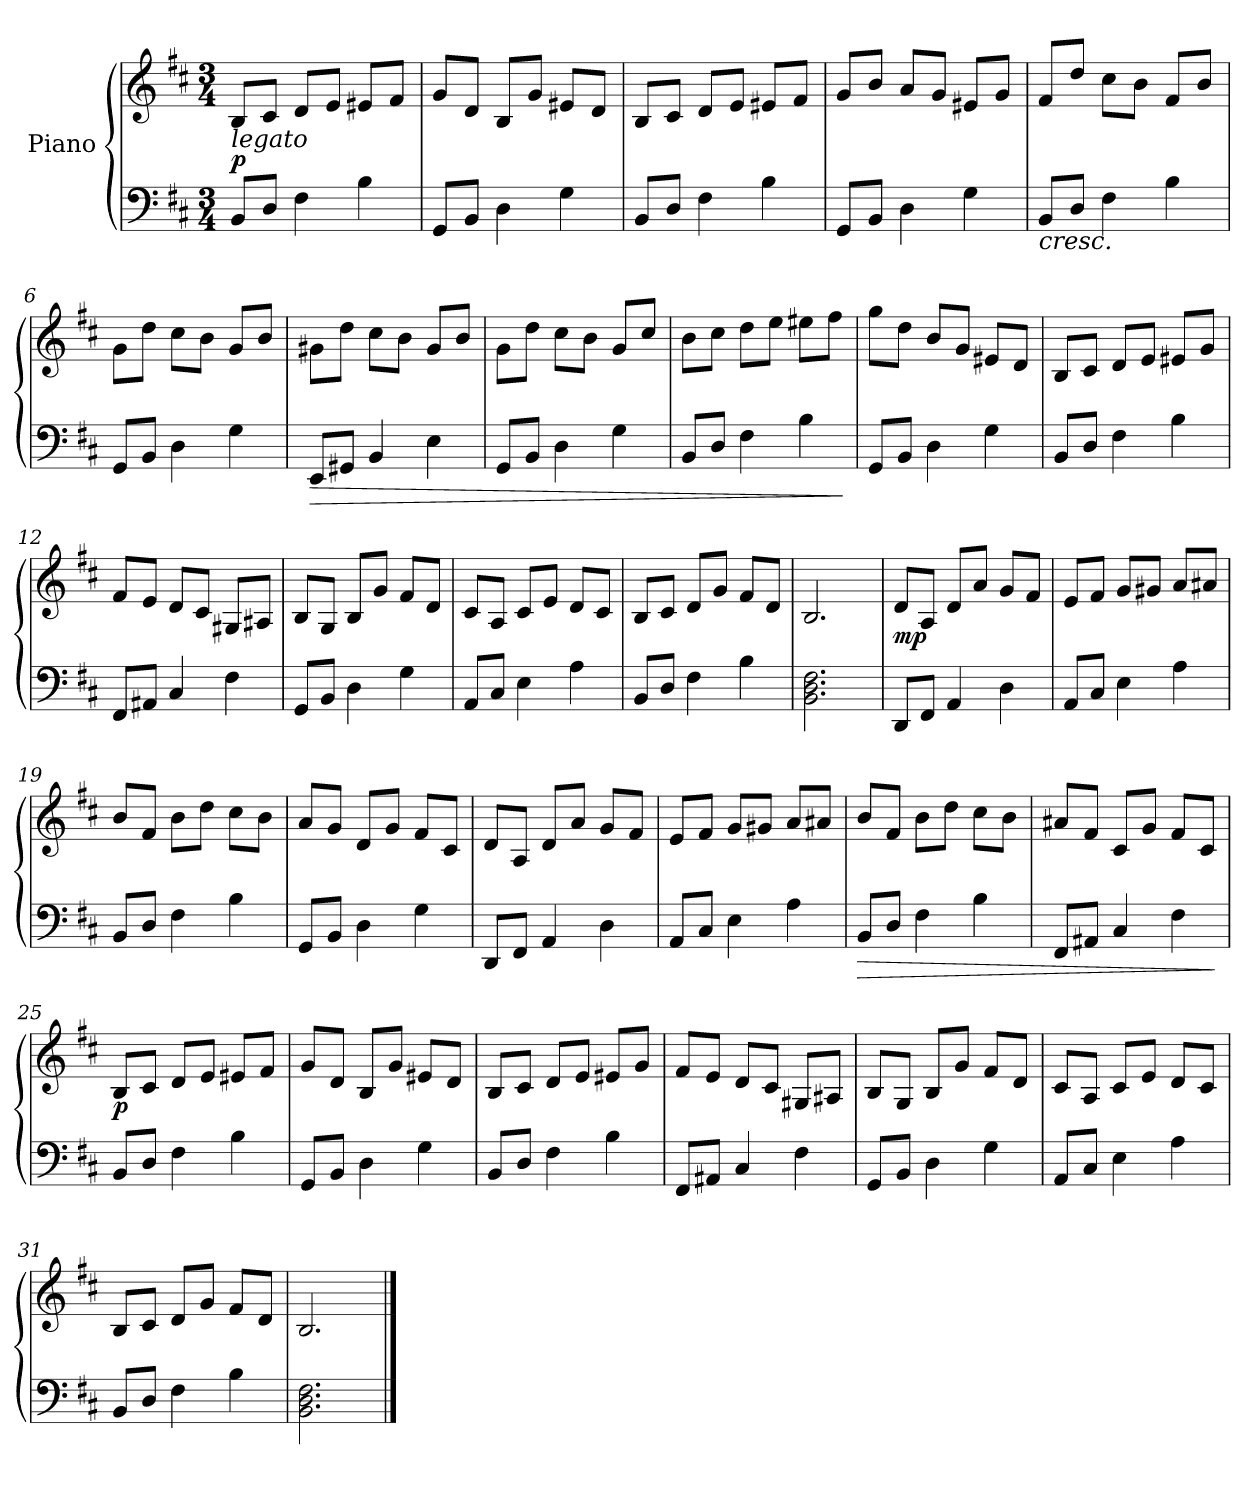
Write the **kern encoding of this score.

**kern	**kern	**dynam
*part1	*part1	*part1
*staff2	*staff1	*staff1/2
*I"Piano	*	*
*clefF4	*clefG2	*
*k[f#c#]	*k[f#c#]	*
*b:	*b:	*
*M3/4	*M3/4	*
*MM70	*MM70	*
=1	=1	=1
!LO:TX:a:i:t=legato	!	!
!	!	!LO:DY:a=2
8BB/L	8B/L	p
8D/J	8c#/J	.
4F#\	8d/L	.
.	8e/J	.
4B\	8e#X/L	.
.	8f#/J	.
=2	=2	=2
8GG/L	8g/L	.
8BB/J	8d/J	.
4D\	8B/L	.
.	8g/J	.
4G\	8e#X/L	.
.	8d/J	.
=3	=3	=3
8BB/L	8B/L	.
8D/J	8c#/J	.
4F#\	8d/L	.
.	8e/J	.
4B\	8e#X/L	.
.	8f#/J	.
=4	=4	=4
8GG/L	8g/L	.
8BB/J	8b/J	.
4D\	8a/L	.
.	8g/J	.
4G\	8e#X/L	.
.	8g/J	.
=5	=5	=5
!	!	!LO:HP:b=2
8BB/L	8f#/L	<
8D/J	8dd/J	.
4F#\	8cc#\L	.
.	8b\J	.
4B\	8f#/L	.
.	8b/J	.
!!LO:LB:g=z
=6	=6	=6
8GG/L	8g\L	.
8BB/J	8dd\J	.
4D\	8cc#\L	.
.	8b\J	.
4G\	8g/L	.
.	8b/J	.
=7	=7	=7
!	!	!LO:HP:b=2
8EE/L	8g#X\L	>
8GG#X/J	8dd\J	.
4BB/	8cc#\L	.
.	8b\J	.
4E\	8g#/L	.
.	8b/J	.
.	.	[
=8	=8	=8
8GG/L	8g\L	.
8BB/J	8dd\J	.
4D\	8cc#\L	.
.	8b\J	.
4G\	8g/L	.
.	8cc#/J	.
=9	=9	=9
8BB/L	8b\L	.
8D/J	8cc#\J	.
4F#\	8dd\L	.
.	8ee\J	.
4B\	8ee#X\L	.
.	8ff#\J	.
.	.	]
=10	=10	=10
8GG/L	8gg\L	.
8BB/J	8dd\J	.
4D\	8b/L	.
.	8g/J	.
4G\	8e#X/L	.
.	8d/J	.
!!LO:LB:g=z
=11	=11	=11
8BB/L	8B/L	.
8D/J	8c#/J	.
4F#\	8d/L	.
.	8e/J	.
4B\	8e#X/L	.
.	8g/J	.
=12	=12	=12
8FF#/L	8f#/L	.
8AA#X/J	8e/J	.
4C#/	8d/L	.
.	8c#/J	.
4F#\	8G#X/L	.
.	8A#X/J	.
=13	=13	=13
8GG/L	8B/L	.
8BB/J	8G/J	.
4D\	8B/L	.
.	8g/J	.
4G\	8f#/L	.
.	8d/J	.
=14	=14	=14
8AA/L	8c#/L	.
8C#/J	8A/J	.
4E\	8c#/L	.
.	8e/J	.
4A\	8d/L	.
.	8c#/J	.
=15	=15	=15
8BB/L	8B/L	.
8D/J	8c#/J	.
4F#\	8d/L	.
.	8g/J	.
4B\	8f#/L	.
.	8d/J	.
=16	=16	=16
2.BB\ 2.D\ 2.F#\	2.B/	.
!!LO:LB:g=z
=17	=17	=17
!	!	!LO:DY:b
8DD/L	8d/L	mp
8FF#/J	8A/J	.
4AA/	8d/L	.
.	8a/J	.
4D\	8g/L	.
.	8f#/J	.
=18	=18	=18
8AA/L	8e/L	.
8C#/J	8f#/J	.
4E\	8g/L	.
.	8g#X/J	.
4A\	8a/L	.
.	8a#X/J	.
=19	=19	=19
8BB/L	8b/L	.
8D/J	8f#/J	.
4F#\	8b\L	.
.	8dd\J	.
4B\	8cc#\L	.
.	8b\J	.
=20	=20	=20
8GG/L	8a/L	.
8BB/J	8g/J	.
4D\	8d/L	.
.	8g/J	.
4G\	8f#/L	.
.	8c#/J	.
=21	=21	=21
8DD/L	8d/L	.
8FF#/J	8A/J	.
4AA/	8d/L	.
.	8a/J	.
4D\	8g/L	.
.	8f#/J	.
!!LO:PB:g=z
=22	=22	=22
8AA/L	8e/L	.
8C#/J	8f#/J	.
4E\	8g/L	.
.	8g#X/J	.
4A\	8a/L	.
.	8a#X/J	.
=23	=23	=23
!	!	!LO:HP:b=2
8BB/L	8b/L	>
8D/J	8f#/J	.
4F#\	8b\L	.
.	8dd\J	.
4B\	8cc#\L	.
.	8b\J	.
=24	=24	=24
8FF#/L	8a#X/L	.
8AA#X/J	8f#/J	.
4C#/	8c#/L	.
.	8g/J	.
4F#\	8f#/L	.
.	8c#/J	.
.	.	]
=25	=25	=25
!	!	!LO:DY:b
8BB/L	8B/L	p
8D/J	8c#/J	.
4F#\	8d/L	.
.	8e/J	.
4B\	8e#X/L	.
.	8f#/J	.
=26	=26	=26
8GG/L	8g/L	.
8BB/J	8d/J	.
4D\	8B/L	.
.	8g/J	.
4G\	8e#X/L	.
.	8d/J	.
!!LO:LB:g=z
=27	=27	=27
8BB/L	8B/L	.
8D/J	8c#/J	.
4F#\	8d/L	.
.	8e/J	.
4B\	8e#X/L	.
.	8g/J	.
=28	=28	=28
8FF#/L	8f#/L	.
8AA#X/J	8e/J	.
4C#/	8d/L	.
.	8c#/J	.
4F#\	8G#X/L	.
.	8A#X/J	.
=29	=29	=29
8GG/L	8B/L	.
8BB/J	8G/J	.
4D\	8B/L	.
.	8g/J	.
4G\	8f#/L	.
.	8d/J	.
=30	=30	=30
8AA/L	8c#/L	.
8C#/J	8A/J	.
4E\	8c#/L	.
.	8e/J	.
4A\	8d/L	.
.	8c#/J	.
=31	=31	=31
8BB/L	8B/L	.
8D/J	8c#/J	.
4F#\	8d/L	.
.	8g/J	.
4B\	8f#/L	.
.	8d/J	.
=32	=32	=32
2.BB\ 2.D\ 2.F#\	2.B/	.
==	==	==
*-	*-	*-
